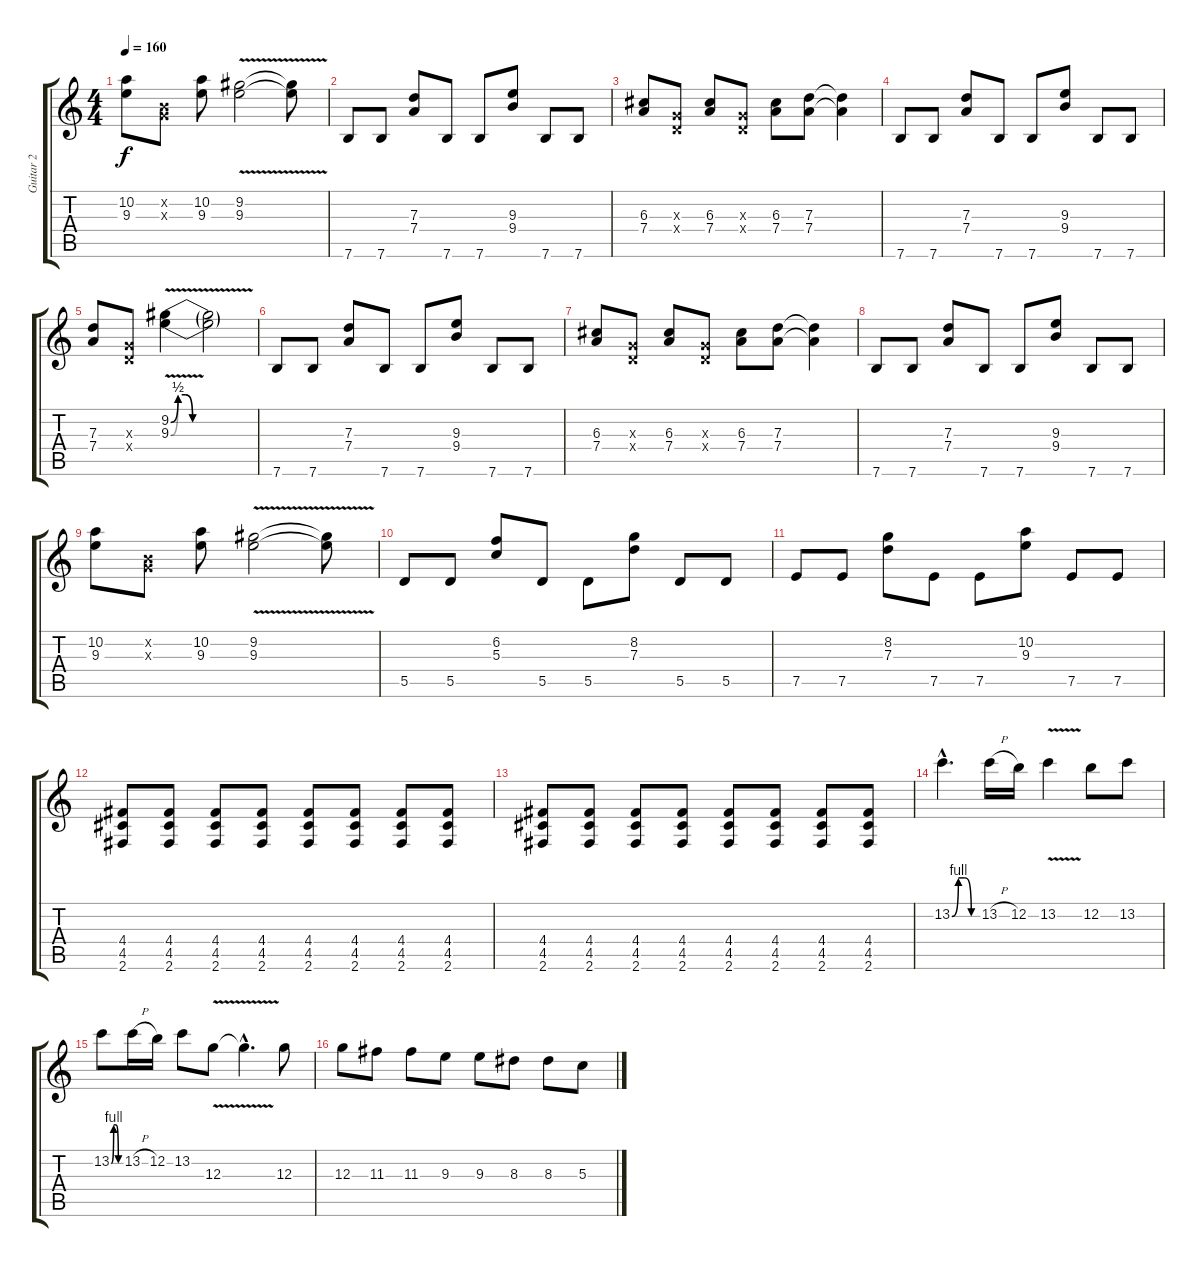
\track ("Guitar 2" "Guitar 2") {instrument overdrivenguitar}
\staff {score tabs}
\tuning (E4 B3 G3 D3 A2 E2) {hide}
\ts (4 4)
\tempo 160
\clef g2
\ks c
(10.2 9.3).8{dy f} (0.2{x} 0.3{x}).8 (10.2 9.3).8 (9.2 9.3{v}).2 (9.2{t} 9.3{t}).8 |
7.6.8 7.6.8 (7.3 7.4).8 7.6.8 7.6.8 (9.3 9.4).8 7.6.8 7.6.8 |
(6.3 7.4).8 (0.3{x} 0.4{x}).8 (6.3 7.4).8 (0.3{x} 0.4{x}).8 (6.3 7.4).8 (7.3 7.4).8 (7.3{t} 7.4{t}).4 |
7.6.8 7.6.8 (7.3 7.4).8 7.6.8 7.6.8 (9.3 9.4).8 7.6.8 7.6.8 |
(7.3 7.4).8 (0.3{x} 0.4{x}).8 (9.2{be (custom 0 0 5 2 10 2 15 0 60 0)} 9.3{be (custom 0 0 5 2 10 2 15 0 60 0) v}).4 (9.2{t} 9.3{t}).2 |
7.6.8 7.6.8 (7.3 7.4).8 7.6.8 7.6.8 (9.3 9.4).8 7.6.8 7.6.8 |
(6.3 7.4).8 (0.3{x} 0.4{x}).8 (6.3 7.4).8 (0.3{x} 0.4{x}).8 (6.3 7.4).8 (7.3 7.4).8 (7.3{t} 7.4{t}).4 |
7.6.8 7.6.8 (7.3 7.4).8 7.6.8 7.6.8 (9.3 9.4).8 7.6.8 7.6.8 |
(10.2 9.3).8 (0.2{x} 0.3{x}).8 (10.2 9.3).8 (9.2 9.3{v}).2 (9.2{t} 9.3{t}).8 |
5.5.8 5.5.8 (6.2 5.3).8 5.5.8 5.5.8 (8.2 7.3).8 5.5.8 5.5.8 |
7.5.8 7.5.8 (8.2 7.3).8 7.5.8 7.5.8 (10.2 9.3).8 7.5.8 7.5.8 |
(4.4 4.5 2.6).8 (4.4 4.5 2.6).8 (4.4 4.5 2.6).8 (4.4 4.5 2.6).8 (4.4 4.5 2.6).8 (4.4 4.5 2.6).8 (4.4 4.5 2.6).8 (4.4 4.5 2.6).8 |
(4.4 4.5 2.6).8 (4.4 4.5 2.6).8 (4.4 4.5 2.6).8 (4.4 4.5 2.6).8 (4.4 4.5 2.6).8 (4.4 4.5 2.6).8 (4.4 4.5 2.6).8 (4.4 4.5 2.6).8 |
13.2{be (custom 0 0 15 4 30 4 45 0 60 0) hac}.4{d} 13.2{h}.16 12.2.16 13.2{v}.4 12.2.8 13.2.8 |
13.2{be (custom 0 0 15 4 30 4 45 0 60 0)}.8 13.2{h}.16 12.2.16 13.2.8 12.3{v}.8 12.3{hac t}.4{d} 12.3.8 |
12.3.8 11.3.8 11.3.8 9.3.8 9.3.8 8.3.8 8.3.8 5.3.8
